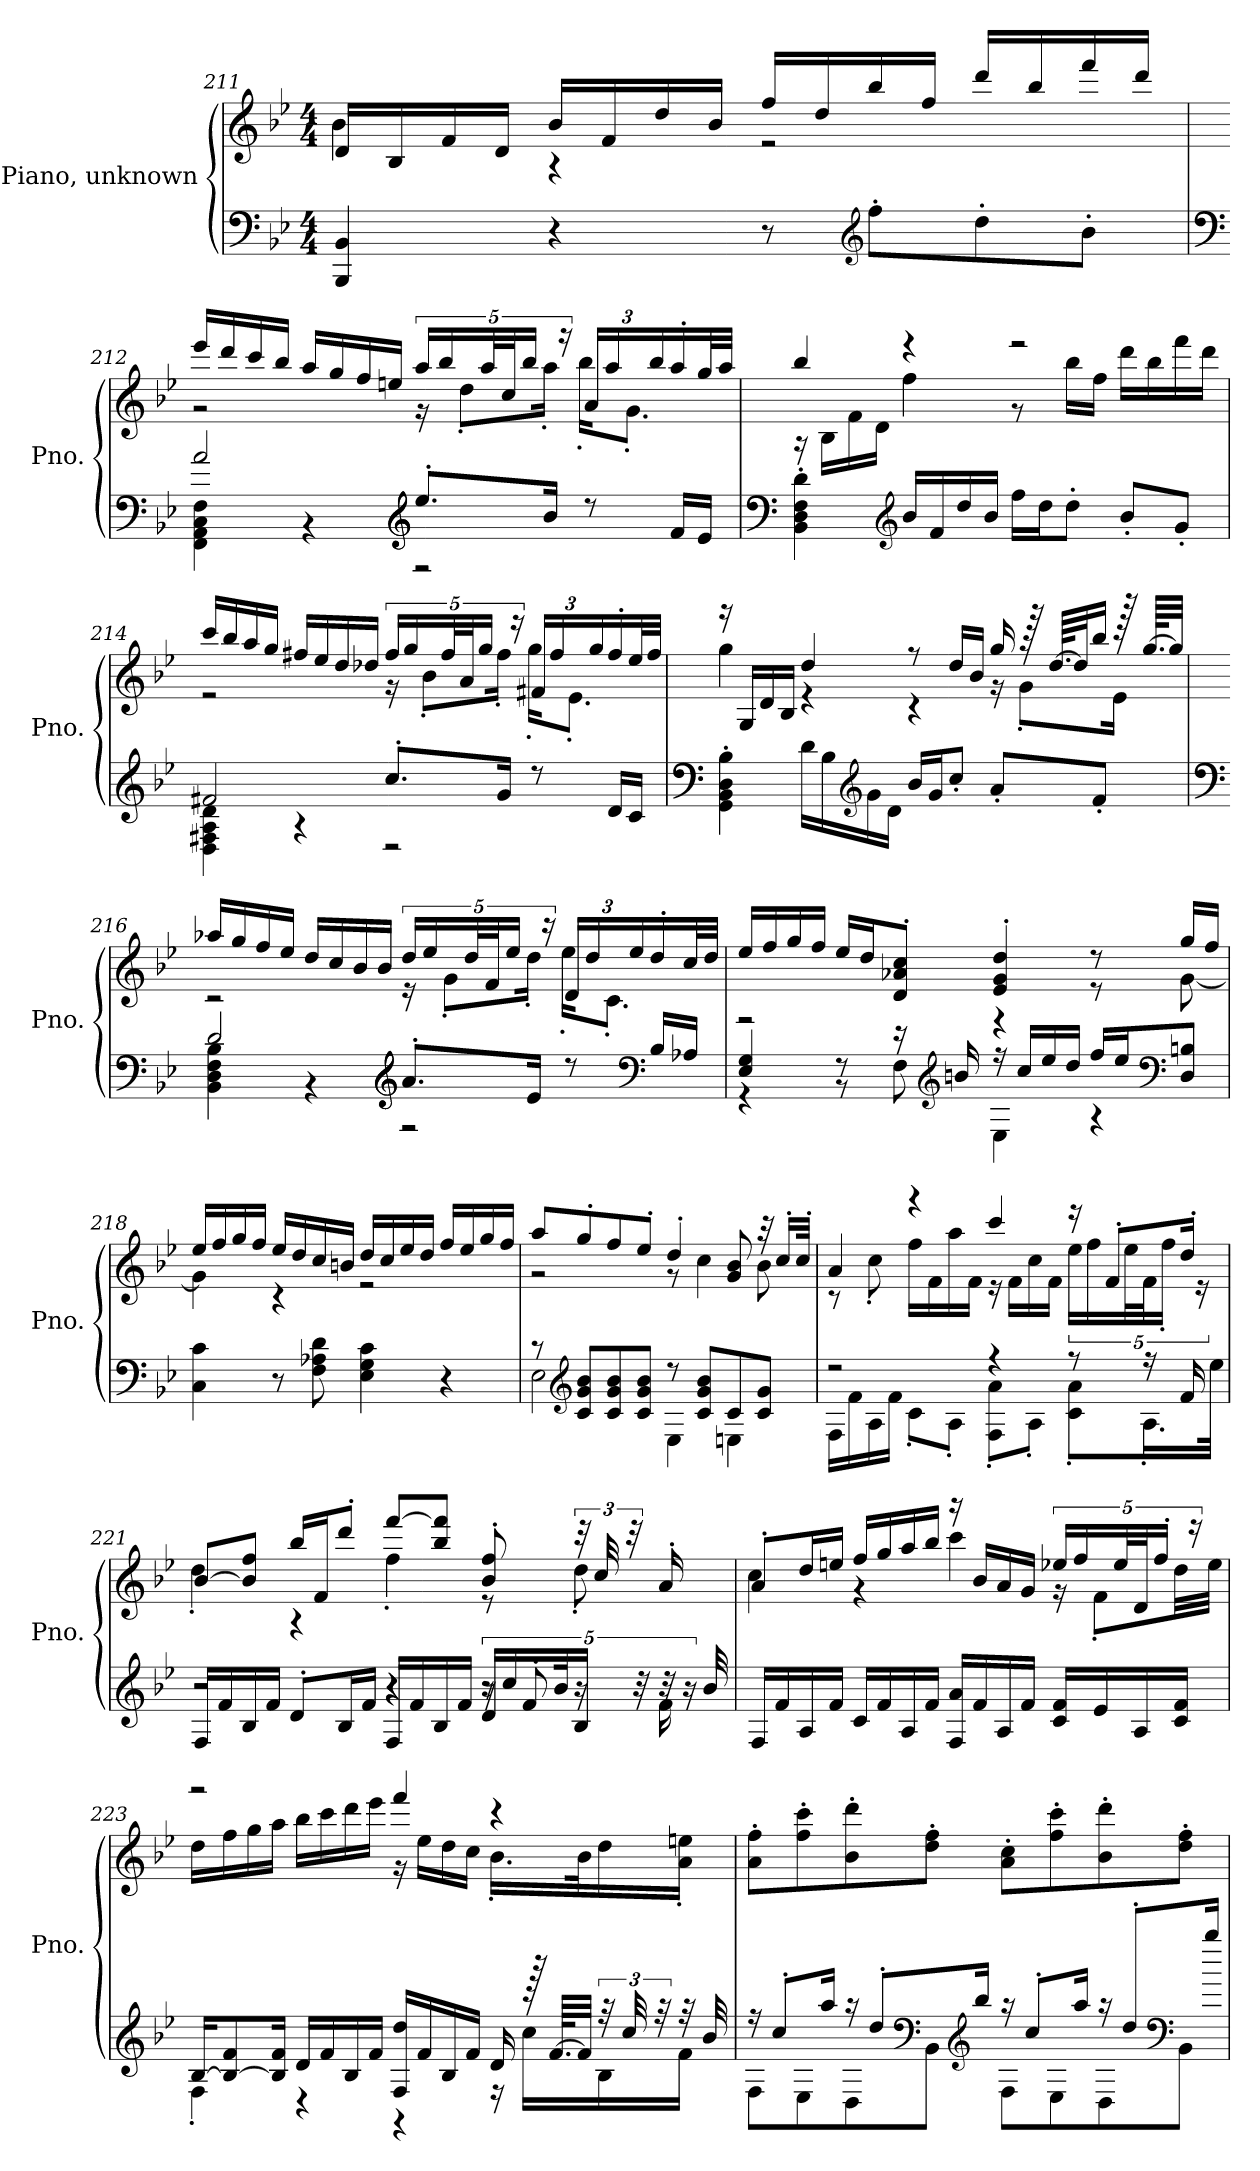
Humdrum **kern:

**kern	**kern
*part1	*part1
*staff2	*staff1
*I"Piano, unknown	*
*I'Pno.	*
*clefF4	*clefG2
*k[b-e-]	*k[b-e-]
*M4/4	*M4/4
=211	=211
*	*^
4BBB-/ 4BB-/	16d/LL	4b-\
.	16B-/	.
.	16f/	.
.	16d/JJ	.
4r	16b-/LL	4r
.	16f/	.
.	16dd/	.
.	16b-/JJ	.
8r	16ff/LL	2r
.	16dd/	.
*clefG2	*	*
8ff'\L	16bb-/	.
.	16ff/JJ	.
8dd'\	16ddd/LL	.
.	16bb-/	.
8b-'\J	16fff/	.
.	16ddd/JJ	.
!!LO:LB:g=z	!!
=212	=212	=212
*clefF4	*	*
*^	*	*
2a/	4FF\ 4AA\ 4C\ 4F\	16eee-/LL	2r
.	.	16ddd/	.
.	.	16ccc/	.
.	.	16bb-/JJ	.
.	4r	16aa/LL	.
.	.	16gg/	.
.	.	16ff/	.
.	.	16een/JJ	.
*clefG2	*	*	*
8.ee-'/L	2r	20aa/LL	16r
.	.	20bb-/	.
.	.	.	8dd'\L
.	.	40aa/L	.
.	.	40cc/J	.
.	.	20bb-/JJ	.
16b-/Jk	.	.	16aa'\Jk
.	.	20r	.
*	*	*Xbrackettup	*
8r	.	24a/LL	16bb-'\KL
.	.	24aa/	.
.	.	.	8.g'\J
.	.	24bb-/	.
16f/LL	.	16aa'/	.
16e-/JJ	.	32gg/L	.
.	.	32aa/JJJ	.
*v	*v	*	*
!!LO:LB:g=z	!!
=213	=213	=213
*clefF4	*	*
4BB-\' 4D\' 4F\' 4d\'	4bb-/	16r
.	.	16B-\LL
.	.	16f\
.	.	16d\JJ
*clefG2	*	*
16b-/LL	4r	4ff\
16f/	.	.
16dd/	.	.
16b-/JJ	.	.
16ff\LL	2r	8r
16dd\J	.	.
8dd'\J	.	16bb-\LL
.	.	16ff\JJ
8b-'/L	.	16ddd\LL
.	.	16bb-\
8g'/J	.	16fff\
.	.	16ddd\JJ
=214	=214	=214
*^	*	*
2f#X/	4D\ 4F#X\ 4A\ 4d\	16ccc/LL	2r
.	.	16bb-/	.
.	.	16aa/	.
.	.	16gg/JJ	.
.	4r	16ff#X/LL	.
.	.	16ee-/	.
.	.	16dd/	.
.	.	16dd-X/JJ	.
*	*	*brackettup	*
8.cc'/L	2r	20ff#/LL	16r
.	.	20gg/	.
.	.	.	8b-'\L
.	.	40ff#/L	.
.	.	40a/J	.
.	.	20gg/JJ	.
16g/Jk	.	.	16ff#'\Jk
.	.	20r	.
*	*	*Xbrackettup	*
8r	.	24f#X/LL	16gg'\KL
.	.	24ff#/	.
.	.	.	8.e-'\J
.	.	24gg/	.
16d/LL	.	16ff#'/	.
16c/JJ	.	32ee-/L	.
.	.	32ff#/JJJ	.
*v	*v	*	*
!!LO:PB:g=z	!!
=215	=215	=215
*clefF4	*	*
4GG\' 4BB-\' 4D\' 4B-\'	16r	4gg\
.	16G/LL	.
.	16d/	.
.	16B-/JJ	.
16d\LL	4dd/	4r
16B-\	.	.
*clefG2	*	*
16g\	.	.
16d\JJ	.	.
16b-/LL	8r	4r
16g/J	.	.
8cc'/J	16dd/LL	.
.	16b-/JJ	.
8a'/L	16gg/	16r
.	128r	8g'\L
.	[64.dd/KLLL	.
.	32dd/J]	.
8f'/J	16bb-/JJ	.
.	128r	16e-\Jk
.	[64.gg/KLLL	.
.	32gg/JJJ]	.
!!LO:LB:g=z	!!
=216	=216	=216
*clefF4	*	*
*^	*	*
2d/	4BB-\ 4D\ 4F\ 4B-\	16aa-X/LL	2r
.	.	16gg/	.
.	.	16ff/	.
.	.	16ee-/JJ	.
.	4r	16dd/LL	.
.	.	16cc/	.
.	.	16b-/	.
.	.	16b-/JJ	.
*clefG2	*	*	*
*	*	*brackettup	*
8.a'/L	2r	20dd/LL	16r
.	.	20ee-/	.
.	.	.	8g'\L
.	.	40dd/L	.
.	.	40f/J	.
.	.	20ee-/JJ	.
16e-/Jk	.	.	16dd'\Jk
.	.	20r	.
*	*	*Xbrackettup	*
8r	.	24d/LL	16ee-'\KL
.	.	24dd/	.
.	.	.	8.c'\J
.	.	24ee-/	.
*clefF4	*	*	*
16B-/LL	.	16dd'/	.
16A-X/JJ	.	32cc/L	.
.	.	32dd/JJJ	.
!!LO:LB:g=z	!!
=217	=217	=217	=217
4E-/ 4G/	4r	16ee-/LL	2r
.	.	16ff/	.
.	.	16gg/	.
.	.	16ff/JJ	.
8r	8r	16ee-/LL	.
.	.	16dd/J	.
16r	8F\	8d/' 8a-X/' 8cc/'J	.
*clefG2	*	*	*
16bn/	.	.	.
16r	4E-\	4e-/' 4g/' 4dd/'	4r
16cc/LL	.	.	.
16ee-/	.	.	.
16dd/JJ	.	.	.
16ff/LL	4r	8r	8r
16ee-/J	.	.	.
*clefF4	*	*	*
8D/ 8Bn/J	.	16gg/LL	[8g\
.	.	16ff/JJ	.
*v	*v	*	*
=218	=218	=218
4C\ 4c\	16ee-/LL	4g\]
.	16ff/	.
.	16gg/	.
.	16ff/JJ	.
8r	16ee-/LL	4r
.	16dd/	.
8F\ 8A-X\ 8d\	16cc/	.
.	16bn/JJ	.
4E-\ 4G\ 4c\	16dd/LL	2r
.	16cc/	.
.	16ee-/	.
.	16dd/JJ	.
4r	16ff/LL	.
.	16ee-/	.
.	16gg/	.
.	16ff/JJ	.
!!LO:LB:g=z	!!
=219	=219	=219
*^	*	*
8r	2E-\	8aa/L	2r
*clefG2	*	*	*
8c/ 8g/ 8b-/L	.	8gg'/	.
8c/ 8g/ 8b-/	.	8ff/	.
8c/ 8g/ 8b-/J	.	8ee-'/J	.
8r	4E-\	4dd'/	8r
8c/ 8g/ 8b-/L	.	.	4cc\
8c/	4En\	8g/ 8b-/	.
8c/ 8g/J	.	32r	8b-\
.	.	16cc'/LL	.
.	.	32cc'/JJk	.
=220	=220	=220	=220
2r	16F\LL	4a/	8r
.	16f\	.	.
.	16A\	.	8cc'\
.	16f\JJ	.	.
.	8c'\L	4r	16ff\LL
.	.	.	16f\
.	8A'\J	.	16aa\
.	.	.	16f\JJ
4r	8F\' 8a\'L	4ccc/	16r
.	.	.	16f\LL
.	8A'\J	.	16cc\
.	.	.	16f\JJ
*	*	*	*brackettup
8r	8c\' 8a\'L	16r	20ee-\LL
.	.	.	20ff\
.	.	8f'/L	.
.	.	.	40ee-\L
16r	16.A'\L	.	40f\J
.	.	.	20ff'\JJ
16f/	.	16dd'/Jk	.
.	.	.	20r
.	32ee-\JJk	.	.
!!LO:LB:g=z	!!
=221	=221	=221	=221
*	*^	*	*
2r	2r	16F/LL	[8b-/L	4dd'\
.	.	16f/	.	.
.	.	16B-/	8b-/] 8ff/J	.
.	.	16f/JJ	.	.
.	.	8d'/L	16bb-/LL	4r
.	.	.	16f/J	.
.	.	16B-/L	8ddd'/J	.
.	.	16f/JJ	.	.
4r	4r	16F/LL	[8fff/L	4ff'\
.	.	16f/	.	.
.	.	16B-/	8bb-/ 8fff/]J	.
.	.	16f/JJ	.	.
16r	8r	20d/LL	8b-/' 8ff/'	8r
.	.	20cc/	.	.
8f'/	.	.	.	.
.	.	40b-/K	.	.
.	16r	20B-/JJ	48r	8dd'\
.	.	.	48cc/	.
.	.	.	48r	.
.	.	40r	.	.
32r	16f\	.	16a'/	.
.	.	20r	.	.
32b-/	.	.	.	.
*v	*v	*v	*	*
=222	=222	=222
16F/LL	8a'/L	4cc\
16f/	.	.
16A/	16dd/L	.
16f/JJ	16een/JJ	.
16c/LL	16ff/LL	4r
16f/	16gg/	.
16A/	16aa/	.
16f/JJ	16bb-/JJ	.
16F/ 16a/LL	16r	4ccc\
16f/	16b-/LL	.
16A/	16a/	.
16f/JJ	16g/JJ	.
16c/ 16f/LL	20ee-X/LL	16r
.	20ff/	.
16e-/	.	8f'\L
.	40ee-/L	.
16A/	40d/J	.
.	20ff'/JJ	.
16c/ 16f/JJ	.	32dd\LL
.	20r	.
.	.	32ee-\JJJ
!!LO:LB:g=z	!!
=223	=223	=223
*^	*	*
[16B-/KL	4F'\	2r	16dd\LL
8B-/_ 8f/	.	.	16ff\
.	.	.	16gg\
16B-/] 16f/Jk	.	.	16aa\JJ
16d/LL	4r	.	16bb-\LL
16f/	.	.	16ccc\
16B-/	.	.	16ddd\
16f/JJ	.	.	16eee-\JJ
16F/ 16dd/LL	4r	4fff/	16r
16f/	.	.	16ee-\LL
16B-/	.	.	16dd\
16f/JJ	.	.	16cc\JJ
16d/	16r	4r	16.b-'\LL
128r	16cc\LL	.	.
[64.f/KLLL	.	.	.
32f/JJJ]	.	.	32b-\K
48r	16B-\	.	16dd\
48cc/	.	.	.
48r	.	.	.
32r	16f\JJ	.	16a\' 16een\'JJ
32b-/	.	.	.
*	*	*v	*v
!!LO:PB:g=z
=224	=224	=224
16r	8F\L	8a\' 8ff\'L
8cc'/L	.	.
.	8E-\	8ff\' 8ccc\'
16aa/Jk	.	.
16r	8D\	8b-\' 8ddd\'
8dd'/L	.	.
*clefF4	*	*
.	8BB-\J	8dd\' 8ff\'J
*clefG2	*	*
16bb-/Jk	.	.
16r	8F\L	8a\' 8cc\'L
8cc'/L	.	.
.	8E-\	8ff\' 8ccc\'
16aa/Jk	.	.
16r	8D\	8b-\' 8ddd\'
8dd'/L	.	.
*clefF4	*	*
.	8BB-\J	8dd\' 8ff\'J
16bb-/Jk	.	.
*v	*v	*
=	=
*-	*-
